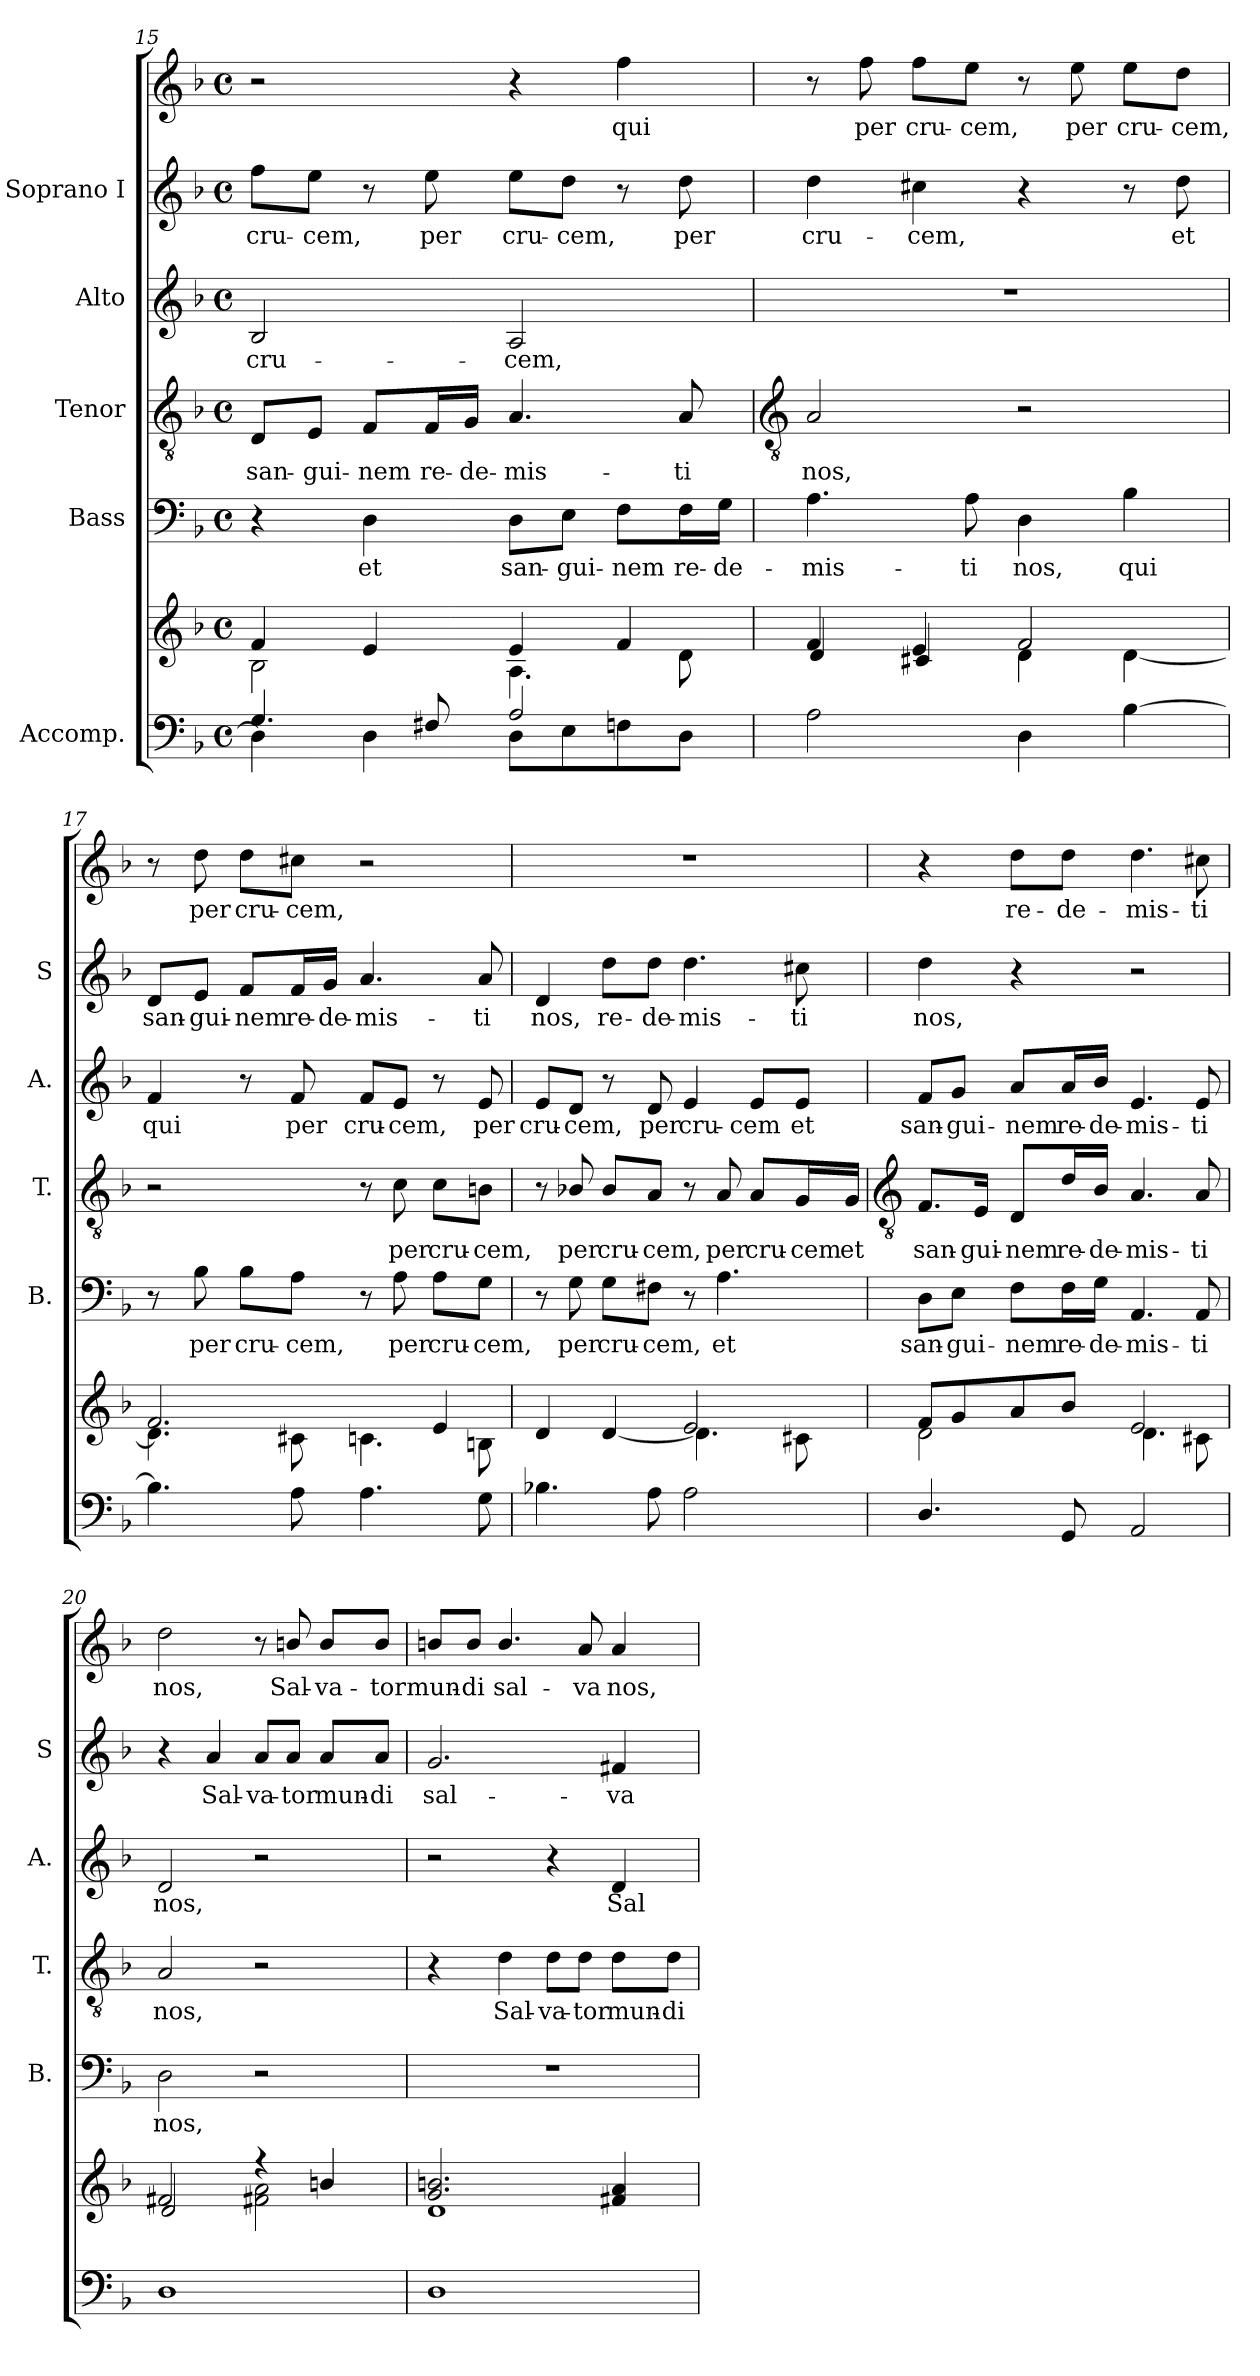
**kern	**kern	**kern	**text	**kern	**text	**kern	**text	**kern	**text	**kern	**text
*part5	*part5	*part4	*part4	*part3	*part3	*part2	*part2	*part1	*part1	*part1	*part1
*staff7	*staff6	*staff5	*staff5	*staff4	*staff4	*staff3	*staff3	*staff2	*staff2	*staff1	*staff1
*I"Accomp.	*	*I"Bass	*	*I"Tenor	*	*I"Alto	*	*I"Soprano I	*	*	*
*	*	*I'B.	*	*I'T.	*	*I'A.	*	*I'S	*	*	*
*clefF4	*clefG2	*clefF4	*	*clefGv2	*	*clefG2	*	*clefG2	*	*clefG2	*
*k[b-]	*k[b-]	*k[b-]	*	*k[b-]	*	*k[b-]	*	*k[b-]	*	*k[b-]	*
*F:	*F:	*F:	*	*F:	*	*F:	*	*F:	*	*F:	*
*M4/4	*M4/4	*M4/4	*	*M4/4	*	*M4/4	*	*M4/4	*	*M4/4	*
*met(c)	*met(c)	*met(c)	*	*met(c)	*	*met(c)	*	*met(c)	*	*met(c)	*
=15	=15	=15	=15	=15	=15	=15	=15	=15	=15	=15	=15
*^	*^	*	*	*	*	*	*	*	*	*	*
!	!	!	!	!	!	!	!LO:LY:b	!	!LO:LY:b	!	!LO:LY:b	!	!
4D\]	4.G/	4f/	2B-\	4r	.	8D/L	san-	2B-	cru-	8ff\L	cru-	2r	.
!	!	!	!	!	!	!	!LO:LY:b	!	!	!	!LO:LY:b	!	!
.	.	.	.	.	.	8E/J	-gui-	.	.	8ee\J	-cem,	.	.
!	!	!	!	!	!LO:LY:b	!	!LO:LY:b	!	!	!	!	!	!
4D\	.	4e/	.	4D	et	8F/L	-nem	.	.	8r	.	.	.
!	!	!	!	!	!	!	!LO:LY:b	!	!	!	!LO:LY:b	!	!
.	8F#X/	.	.	.	.	16F/L	re-	.	.	8ee	per	.	.
!	!	!	!	!	!	!	!LO:LY:b	!	!	!	!	!	!
.	.	.	.	.	.	16G/JJ	-de-	.	.	.	.	.	.
!	!	!	!	!	!LO:LY:b	!	!LO:LY:b	!	!LO:LY:b	!	!LO:LY:b	!	!
8D\L	2A/	4e/	4.A\	8D\L	san-	4.A	-mis-	2A	-cem,	8ee\L	cru-	4r	.
!	!	!	!	!	!LO:LY:b	!	!	!	!	!	!LO:LY:b	!	!
8E\	.	.	.	8E\J	-gui-	.	.	.	.	8dd\J	-cem,	.	.
!	!	!	!	!	!LO:LY:b	!	!	!	!	!	!	!	!LO:LY:b
8F\	.	4f/	.	8F\L	-nem	.	.	.	.	8r	.	4ff	qui
!	!	!	!	!	!LO:LY:b	!	!LO:LY:b	!	!	!	!LO:LY:b	!	!
8D\J	.	.	8d\	16F\L	re-	8A	-ti	.	.	8dd	per	.	.
!	!	!	!	!	!LO:LY:b	!	!	!	!	!	!	!	!
.	.	.	.	16G\JJ	-de-	.	.	.	.	.	.	.	.
*v	*v	*	*	*	*	*	*	*	*	*	*	*	*
!!LO:LB:g=z
=16	=16	=16	=16	=16	=16	=16	=16	=16	=16	=16	=16	=16
*	*	*	*	*	*clefGv2	*	*	*	*	*	*	*
!	!	!	!	!LO:LY:b	!	!LO:LY:b	!	!	!	!LO:LY:b	!	!
2A	4f/	4d/	4.A	-mis-	2A	nos,	1r	.	4dd	cru-	8r	.
!	!	!	!	!	!	!	!	!	!	!	!	!LO:LY:b
.	.	.	.	.	.	.	.	.	.	.	8ff	per
!	!	!	!	!	!	!	!	!	!	!LO:LY:b	!	!LO:LY:b
.	4e/	4c#X/	.	.	.	.	.	.	4cc#X	-cem,	8ff\L	cru-
!	!	!	!	!LO:LY:b	!	!	!	!	!	!	!	!LO:LY:b
.	.	.	8A	-ti	.	.	.	.	.	.	8ee\J	-cem,
!	!	!	!	!LO:LY:b	!	!	!	!	!	!	!	!
4D	2f/	4d\	4D	nos,	2r	.	.	.	4r	.	8r	.
!	!	!	!	!	!	!	!	!	!	!	!	!LO:LY:b
.	.	.	.	.	.	.	.	.	.	.	8ee	per
!	!	!	!	!LO:LY:b	!	!	!	!	!	!	!	!LO:LY:b
[4B-	.	[4d\	4B-	qui	.	.	.	.	8r	.	8ee\L	cru-
!	!	!	!	!	!	!	!	!	!	!LO:LY:b	!	!LO:LY:b
.	.	.	.	.	.	.	.	.	8dd	et	8dd\J	-cem,
=17	=17	=17	=17	=17	=17	=17	=17	=17	=17	=17	=17	=17
!	!	!	!	!	!	!	!	!LO:LY:b	!	!LO:LY:b	!	!
4.B-\]	2.f/	4.d\]	8r	.	2r	.	4f	qui	8d/L	san-	8r	.
!	!	!	!	!LO:LY:b	!	!	!	!	!	!LO:LY:b	!	!LO:LY:b
.	.	.	8B-	per	.	.	.	.	8e/J	-gui-	8dd	per
!	!	!	!	!LO:LY:b	!	!	!	!	!	!LO:LY:b	!	!LO:LY:b
.	.	.	8B-\L	cru-	.	.	8r	.	8f/L	-nem	8dd\L	cru-
!	!	!	!	!LO:LY:b	!	!	!	!LO:LY:b	!	!LO:LY:b	!	!LO:LY:b
8A\	.	8c#X\	8A\J	-cem,	.	.	8f	per	16f/L	re-	8cc#X\J	-cem,
!	!	!	!	!	!	!	!	!	!	!LO:LY:b	!	!
.	.	.	.	.	.	.	.	.	16g/JJ	-de-	.	.
!	!	!	!	!	!	!	!	!LO:LY:b	!	!LO:LY:b	!	!
4.A\	.	4.cn\	8r	.	8r	.	8f/L	cru-	4.a	-mis-	2r	.
!	!	!	!	!LO:LY:b	!	!LO:LY:b	!	!LO:LY:b	!	!	!	!
.	.	.	8A	per	8c	per	8e/J	-cem,	.	.	.	.
!	!	!	!	!LO:LY:b	!	!LO:LY:b	!	!	!	!	!	!
.	4e/	.	8A\L	cru-	8c\L	cru-	8r	.	.	.	.	.
!	!	!	!	!LO:LY:b	!	!LO:LY:b	!	!LO:LY:b	!	!LO:LY:b	!	!
8G\	.	8Bn\	8G\J	-cem,	8Bn\J	-cem,	8e	per	8a	-ti	.	.
=18	=18	=18	=18	=18	=18	=18	=18	=18	=18	=18	=18	=18
!	!	!	!	!	!	!	!	!LO:LY:b	!	!LO:LY:b	!	!
4.B-X	2ryy	4d/	8r	.	8r	.	8e/L	cru-	4d	nos,	1r	.
!	!	!	!	!LO:LY:b	!	!LO:LY:b	!	!LO:LY:b	!	!	!	!
.	.	.	8G	per	8B-X/	per	8d/J	-cem,	.	.	.	.
!	!	!	!	!LO:LY:b	!	!LO:LY:b	!	!	!	!LO:LY:b	!	!
.	.	[4d/	8G\L	cru-	8B-/L	cru-	8r	.	8dd\L	re-	.	.
!	!	!	!	!LO:LY:b	!	!LO:LY:b	!	!LO:LY:b	!	!LO:LY:b	!	!
8A	.	.	8F#X\J	-cem,	8A/J	-cem,	8d	per	8dd\J	-de-	.	.
!	!	!	!	!	!	!	!	!LO:LY:b	!	!LO:LY:b	!	!
2A	2e/	4.d\]	8r	.	8r	.	4e	cru-	4.dd	-mis-	.	.
!	!	!	!	!LO:LY:b	!	!LO:LY:b	!	!	!	!	!	!
.	.	.	4.A	et	8A	per	.	.	.	.	.	.
!	!	!	!	!	!	!LO:LY:b	!	!LO:LY:b	!	!	!	!
.	.	.	.	.	8A/L	cru-	8e/L	-cem	.	.	.	.
!	!	!	!	!	!	!LO:LY:b	!	!LO:LY:b	!	!LO:LY:b	!	!
.	.	8c#X\	.	.	16G/L	-cem	8e/J	et	8cc#X	-ti	.	.
!	!	!	!	!	!	!LO:LY:b	!	!	!	!	!	!
.	.	.	.	.	16G/JJ	et	.	.	.	.	.	.
!!LO:LB:g=z
=19	=19	=19	=19	=19	=19	=19	=19	=19	=19	=19	=19	=19
*	*	*	*	*	*clefGv2	*	*	*	*	*	*	*
!	!	!	!	!LO:LY:b	!	!LO:LY:b	!	!LO:LY:b	!	!LO:LY:b	!	!
4.D/	8f/L	2d\	8D\L	san-	8.F/L	san-	8f/L	san-	4dd	nos,	4r	.
!	!	!	!	!LO:LY:b	!	!	!	!LO:LY:b	!	!	!	!
.	8g/	.	8E\J	-gui-	.	.	8g/J	-gui-	.	.	.	.
!	!	!	!	!	!	!LO:LY:b	!	!	!	!	!	!
.	.	.	.	.	16E/Jk	-gui-	.	.	.	.	.	.
!	!	!	!	!LO:LY:b	!	!LO:LY:b	!	!LO:LY:b	!	!	!	!LO:LY:b
.	8a/	.	8F\L	-nem	8D/L	-nem	8a/L	-nem	4r	.	8dd\L	re-
!	!	!	!	!LO:LY:b	!	!LO:LY:b	!	!LO:LY:b	!	!	!	!LO:LY:b
8GG	8b-/J	.	16F\L	re-	16d/L	re-	16a/L	re-	.	.	8dd\J	-de-
!	!	!	!	!LO:LY:b	!	!LO:LY:b	!	!LO:LY:b	!	!	!	!
.	.	.	16G\JJ	-de-	16B-/JJ	-de-	16b-/JJ	-de-	.	.	.	.
!	!	!	!	!LO:LY:b	!	!LO:LY:b	!	!LO:LY:b	!	!	!	!LO:LY:b
2AA	2e/	4.d\	4.AA	-mis-	4.A	-mis-	4.e	-mis-	2r	.	4.dd	-mis-
!	!	!	!	!LO:LY:b	!	!LO:LY:b	!	!LO:LY:b	!	!	!	!LO:LY:b
.	.	8c#X\	8AA	-ti	8A	-ti	8e	-ti	.	.	8cc#X	-ti
=20	=20	=20	=20	=20	=20	=20	=20	=20	=20	=20	=20	=20
!	!	!	!	!LO:LY:b	!	!LO:LY:b	!	!LO:LY:b	!	!	!	!LO:LY:b
1D	2f#X/	2d/	2D	nos,	2A	nos,	2d	nos,	4r	.	2dd	nos,
!	!	!	!	!	!	!	!	!	!	!LO:LY:b	!	!
.	.	.	.	.	.	.	.	.	4a	Sal-	.	.
!	!	!	!	!	!	!	!	!	!	!LO:LY:b	!	!
.	4r	2f#X\ 2a\	2r	.	2r	.	2r	.	8a/L	-va-	8r	.
!	!	!	!	!	!	!	!	!	!	!LO:LY:b	!	!LO:LY:b
.	.	.	.	.	.	.	.	.	8a/J	-tor	8bn/	Sal-
!	!	!	!	!	!	!	!	!	!	!LO:LY:b	!	!LO:LY:b
.	4bn/	.	.	.	.	.	.	.	8a/L	mun-	8b/L	-va-
!	!	!	!	!	!	!	!	!	!	!LO:LY:b	!	!LO:LY:b
.	.	.	.	.	.	.	.	.	8a/J	-di	8b/J	-tor
=21	=21	=21	=21	=21	=21	=21	=21	=21	=21	=21	=21	=21
!	!	!	!	!	!	!	!	!	!	!LO:LY:b	!	!LO:LY:b
1D	2.g/ 2.bn/	1d\	1r	.	4r	.	2r	.	2.g	sal-	8bn/L	mun-
!	!	!	!	!	!	!	!	!	!	!	!	!LO:LY:b
.	.	.	.	.	.	.	.	.	.	.	8b/J	-di
!	!	!	!	!	!	!LO:LY:b	!	!	!	!	!	!LO:LY:b
.	.	.	.	.	4d	Sal-	.	.	.	.	4.b/	sal-
!	!	!	!	!	!	!LO:LY:b	!	!	!	!	!	!
.	.	.	.	.	8d\L	-va-	4r	.	.	.	.	.
!	!	!	!	!	!	!LO:LY:b	!	!	!	!	!	!LO:LY:b
.	.	.	.	.	8d\J	-tor	.	.	.	.	8a	-va
!	!	!	!	!	!	!LO:LY:b	!	!LO:LY:b	!	!LO:LY:b	!	!LO:LY:b
.	4f#X/ 4a/	.	.	.	8d\L	mun-	4d	Sal-	4f#X	-va	4a	nos,
!	!	!	!	!	!	!LO:LY:b	!	!	!	!	!	!
.	.	.	.	.	8d\J	-di	.	.	.	.	.	.
*	*v	*v	*	*	*	*	*	*	*	*	*	*
=	=	=	=	=	=	=	=	=	=	=	=
*-	*-	*-	*-	*-	*-	*-	*-	*-	*-	*-	*-
